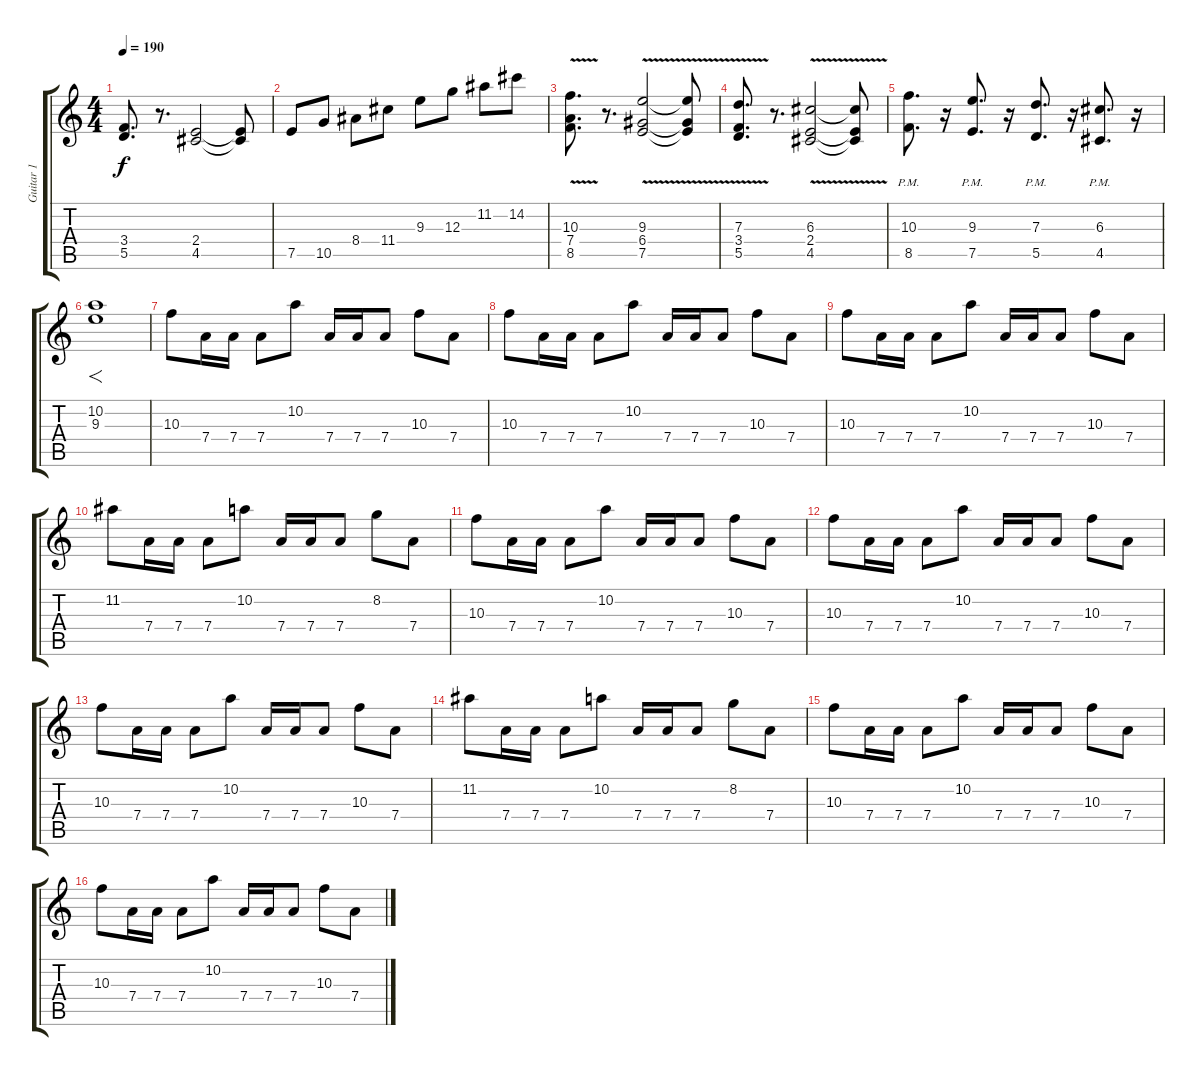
\track ("Guitar 1" "Guitar 1") {instrument distortionguitar}
\staff {score tabs}
\tuning (E4 B3 G3 D3 A2 E2) {hide}
\ts (4 4)
\tempo 190
\clef g2
\ks c
(3.4 5.5).8{d dy f} r.8{d} (2.4 4.5).2 (2.4{t} 4.5{t}).8 |
7.5.8 10.5.8 8.4.8 11.4.8 9.3.8 12.3.8 11.2.8 14.2.8 |
(10.3{v} 7.4 8.5).8{d} r.8{d} (9.3{v} 6.4 7.5).2 (9.3{t} 6.4{t} 7.5{t}).8 |
(7.3{v} 3.4 5.5).8{d} r.8{d} (6.3{v} 2.4 4.5).2 (6.3{t} 2.4{t} 4.5{t}).8 |
(10.3{pm} 8.5{pm}).8{d} r.16 (9.3{pm} 7.5{pm}).8{d} r.16 (7.3{pm} 5.5{pm}).8{d} r.16 (6.3{pm} 4.5{pm}).8{d} r.16 |
(10.2 9.3).1{f} |
10.3.8 7.4.16 7.4.16 7.4.8 10.2.8 7.4.16 7.4.16 7.4.8 10.3.8 7.4.8 |
10.3.8 7.4.16 7.4.16 7.4.8 10.2.8 7.4.16 7.4.16 7.4.8 10.3.8 7.4.8 |
10.3.8 7.4.16 7.4.16 7.4.8 10.2.8 7.4.16 7.4.16 7.4.8 10.3.8 7.4.8 |
11.2.8 7.4.16 7.4.16 7.4.8 10.2.8 7.4.16 7.4.16 7.4.8 8.2.8 7.4.8 |
10.3.8 7.4.16 7.4.16 7.4.8 10.2.8 7.4.16 7.4.16 7.4.8 10.3.8 7.4.8 |
10.3.8 7.4.16 7.4.16 7.4.8 10.2.8 7.4.16 7.4.16 7.4.8 10.3.8 7.4.8 |
10.3.8 7.4.16 7.4.16 7.4.8 10.2.8 7.4.16 7.4.16 7.4.8 10.3.8 7.4.8 |
11.2.8 7.4.16 7.4.16 7.4.8 10.2.8 7.4.16 7.4.16 7.4.8 8.2.8 7.4.8 |
10.3.8 7.4.16 7.4.16 7.4.8 10.2.8 7.4.16 7.4.16 7.4.8 10.3.8 7.4.8 |
10.3.8 7.4.16 7.4.16 7.4.8 10.2.8 7.4.16 7.4.16 7.4.8 10.3.8 7.4.8
